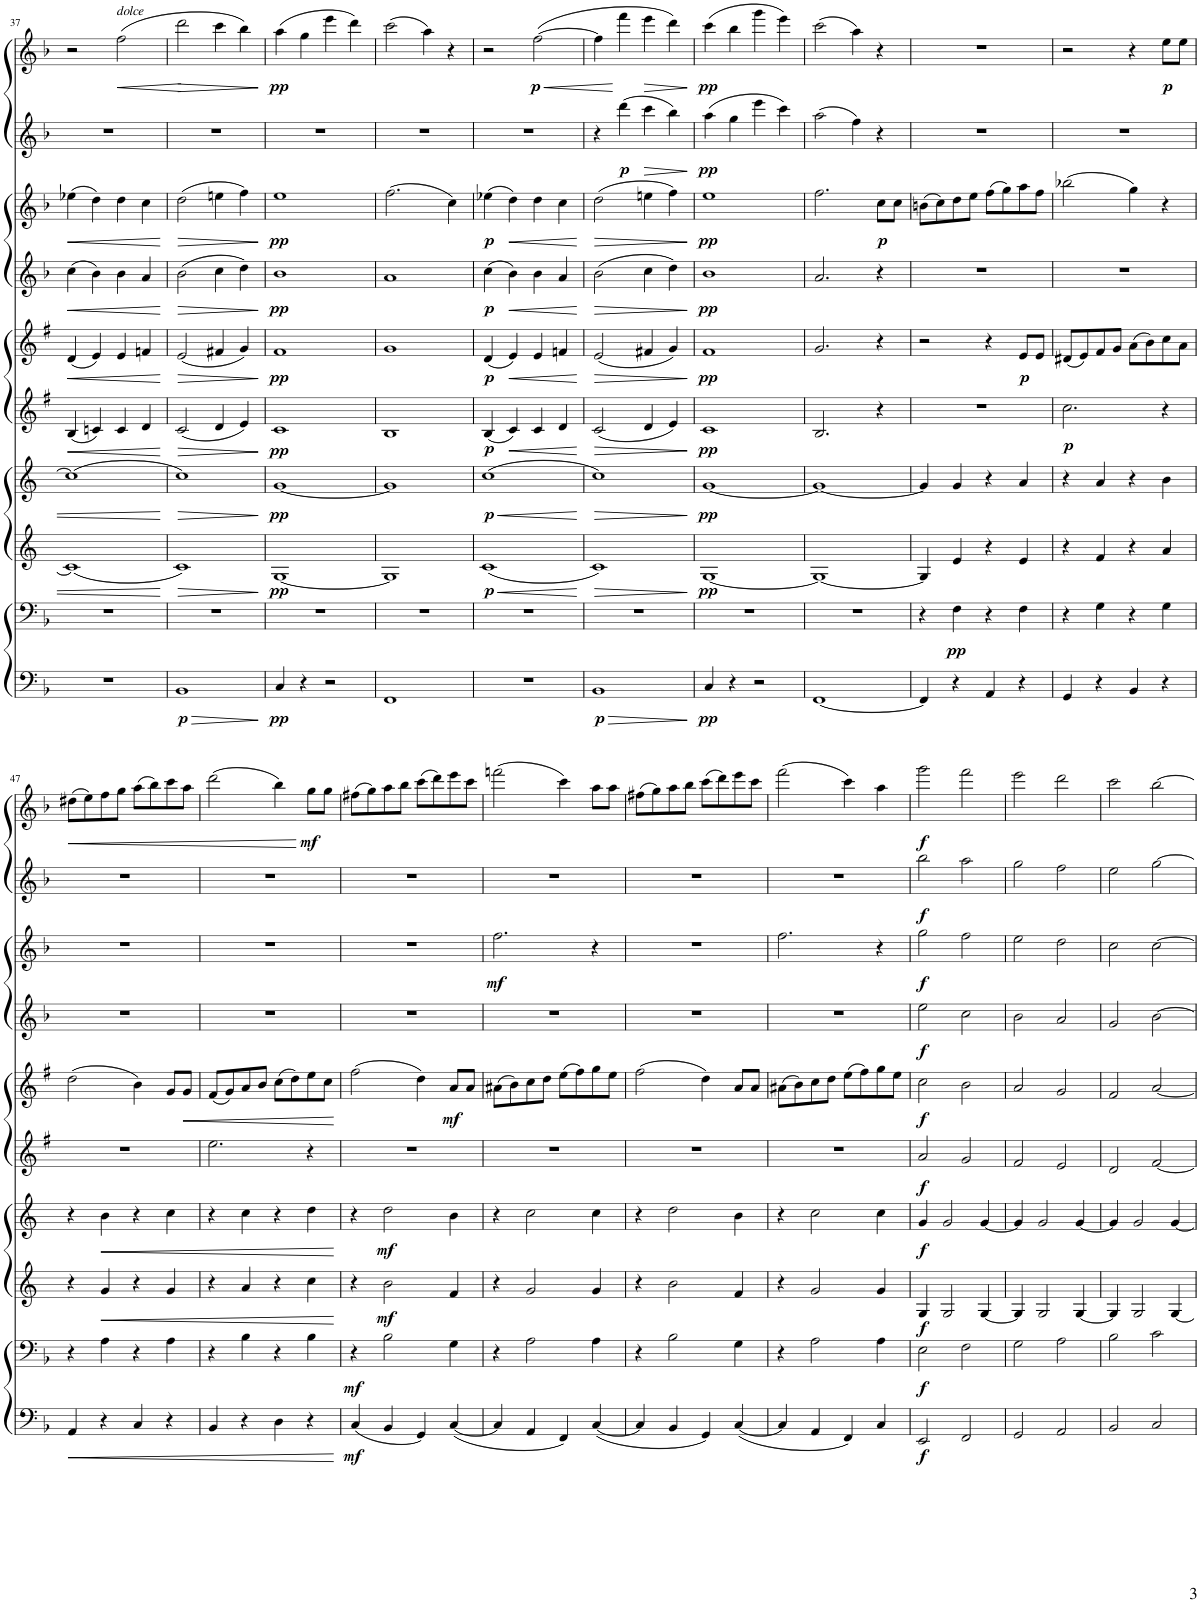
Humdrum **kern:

**kern	**dynam	**kern	**dynam	**kern	**dynam	**kern	**dynam	**kern	**dynam	**kern	**dynam	**kern	**dynam	**kern	**dynam	**kern	**dynam	**kern	**dynam
*part10	*part10	*part9	*part9	*part8	*part8	*part7	*part7	*part6	*part6	*part5	*part5	*part4	*part4	*part3	*part3	*part2	*part2	*part1	*part1
*staff10	*staff10	*staff9	*staff9	*staff8	*staff8	*staff7	*staff7	*staff6	*staff6	*staff5	*staff5	*staff4	*staff4	*staff3	*staff3	*staff2	*staff2	*staff1	*staff1
*I"Bassoon 2	*	*I"Bassoon 1	*	*I"Horn 2 in F	*	*I"Horn 1 in F	*	*I"Clarinet 2 in Bb	*	*I"Clarinet 1 in Bb	*	*I"Oboe 2	*	*I"Oboe 1	*	*I"Flute 2	*	*I"Flute 1	*
*I'Bsn	*	*I'Bsn	*	*I'Hn	*	*I'Hn	*	*I'Cl	*	*I'Cl	*	*I'Ob	*	*I'Ob	*	*I'Fl	*	*I'Fl	*
!!LO:PB:g=z
*clefF4	*	*clefF4	*	*clefG2	*	*clefG2	*	*clefG2	*	*clefG2	*	*clefG2	*	*clefG2	*	*clefG2	*	*clefG2	*
*	*	*	*	*Trd4c7	*	*Trd4c7	*	*Trd1c2	*	*Trd1c2	*	*	*	*	*	*	*	*	*
*k[b-]	*	*k[b-]	*	*k[]	*	*k[]	*	*k[f#]	*	*k[f#]	*	*k[b-]	*	*k[b-]	*	*k[b-]	*	*k[b-]	*
*M4/4	*	*M4/4	*	*M4/4	*	*M4/4	*	*M4/4	*	*M4/4	*	*M4/4	*	*M4/4	*	*M4/4	*	*M4/4	*
*met(c)	*	*met(c)	*	*met(c)	*	*met(c)	*	*met(c)	*	*met(c)	*	*met(c)	*	*met(c)	*	*met(c)	*	*met(c)	*
=37	=37	=37	=37	=37	=37	=37	=37	=37	=37	=37	=37	=37	=37	=37	=37	=37	=37	=37	=37
!	!	!	!	!	!	!	!	!	!LO:HP:b	!	!LO:HP:b	!	!LO:HP:b	!	!LO:HP:b	!	!	!	!
1r	.	1r	.	(1c]	.	(1cc]	.	(4B/	<	(4d/	<	(4cc\	<	(4ee-X\	<	1r	.	2r	.
.	.	.	.	.	.	.	.	4cn/)	.	4e/)	.	4b-\)	.	4dd\)	.	.	.	.	.
!	!	!	!	!	!	!	!	!	!	!	!	!	!	!	!	!	!	!LO:TX:a:i:t=dolce	!
!	!	!	!	!	!	!	!	!	!	!	!	!	!	!	!	!	!	!	!LO:HP:b
.	.	.	.	.	.	.	.	4c/	.	4e/	.	4b-\	.	4dd\	.	.	.	(2ff\	<
.	.	.	.	.	.	.	.	4d/	.	4fn/	.	4a/	.	4cc\	.	.	.	.	.
.	.	.	.	.	.	.	.	.	[	.	[	.	[	.	[	.	.	.	.
=38	=38	=38	=38	=38	=38	=38	=38	=38	=38	=38	=38	=38	=38	=38	=38	=38	=38	=38	=38
!	!LO:HP:b	!	!	!	!LO:HP:b	!	!LO:HP:b	!	!LO:HP:b	!	!LO:HP:b	!	!LO:HP:b	!	!LO:HP:b	!	!	!	!LO:HP:b
!	!LO:DY:n=1:b	!	!	!	!	!	!	!	!	!	!	!	!	!	!	!	!	!	!
1BB-	> p	1r	.	1c)	>	1cc)	>	(2c/	>	(2e/	>	(2b-\	>	(2dd\	>	1r	.	2ddd\	>
.	.	.	.	.	.	.	.	4d/	.	4f#X/	.	4cc\	.	4een\	.	.	.	4ccc\	[
.	.	.	.	.	.	.	.	4e/)	.	4g/)	.	4dd\)	.	4ff\)	.	.	.	4bb-\)	.
.	]	.	.	.	]	.	]	.	]	.	]	.	]	.	]	.	.	.	]
=39	=39	=39	=39	=39	=39	=39	=39	=39	=39	=39	=39	=39	=39	=39	=39	=39	=39	=39	=39
!	!LO:DY:b	!	!	!	!LO:DY:b	!	!LO:DY:b	!	!LO:DY:b	!	!LO:DY:b	!	!LO:DY:b	!	!LO:DY:b	!	!	!	!LO:DY:b
4C/	pp	1r	.	[1G	pp	[1g	pp	1c	pp	1f#	pp	1b-	pp	1ee	pp	1r	.	(4aa\	pp
4r	.	.	.	.	.	.	.	.	.	.	.	.	.	.	.	.	.	4gg\	.
2r	.	.	.	.	.	.	.	.	.	.	.	.	.	.	.	.	.	4eee\	.
.	.	.	.	.	.	.	.	.	.	.	.	.	.	.	.	.	.	4ddd\)	.
=40	=40	=40	=40	=40	=40	=40	=40	=40	=40	=40	=40	=40	=40	=40	=40	=40	=40	=40	=40
1FF	.	1r	.	1G]	.	1g]	.	1B	.	1g	.	1a	.	(2.ff\	.	1r	.	(2ccc\	.
.	.	.	.	.	.	.	.	.	.	.	.	.	.	.	.	.	.	4aa\)	.
.	.	.	.	.	.	.	.	.	.	.	.	.	.	4cc\)	.	.	.	4r	.
=41	=41	=41	=41	=41	=41	=41	=41	=41	=41	=41	=41	=41	=41	=41	=41	=41	=41	=41	=41
!	!	!	!	!	!LO:HP:b	!	!LO:HP:b	!	!	!	!	!	!	!	!	!	!	!	!
!	!	!	!	!	!LO:DY:n=1:b	!	!LO:DY:n=1:b	!	!LO:DY:b	!	!LO:DY:b	!	!LO:DY:b	!	!LO:DY:b	!	!	!	!
1r	.	1r	.	(1c	< p	(1cc	< p	(4B/	p	(4d/	p	(4cc\	p	(4ee-X\	p	1r	.	2r	.
!	!	!	!	!	!	!	!	!	!LO:HP:b	!	!LO:HP:b	!	!LO:HP:b	!	!LO:HP:b	!	!	!	!
.	.	.	.	.	.	.	.	4c/)	<	4e/)	<	4b-\)	<	4dd\)	<	.	.	.	.
!	!	!	!	!	!	!	!	!	!	!	!	!	!	!	!	!	!	!	!LO:HP:b
!	!	!	!	!	!	!	!	!	!	!	!	!	!	!	!	!	!	!	!LO:DY:n=1:b
.	.	.	.	.	.	.	.	4c/	.	4e/	.	4b-\	.	4dd\	.	.	.	([2ff\	< p
.	.	.	.	.	.	.	.	4d/	.	4fn/	.	4a/	.	4cc\	.	.	.	.	.
.	.	.	.	.	[	.	[	.	[	.	[	.	[	.	[	.	.	.	.
=42	=42	=42	=42	=42	=42	=42	=42	=42	=42	=42	=42	=42	=42	=42	=42	=42	=42	=42	=42
!	!LO:HP:b	!	!	!	!LO:HP:b	!	!LO:HP:b	!	!LO:HP:b	!	!LO:HP:b	!	!LO:HP:b	!	!LO:HP:b	!	!	!	!
!	!LO:DY:n=1:b	!	!	!	!	!	!	!	!	!	!	!	!	!	!	!	!	!	!
1BB-	> p	1r	.	1c)	>	1cc)	>	(2c/	>	(2e/	>	(2b-\	>	(2dd\	>	4r	.	4ff\]	.
!	!	!	!	!	!	!	!	!	!	!	!	!	!	!	!	!	!LO:DY:b	!	!
.	.	.	.	.	.	.	.	.	.	.	.	.	.	.	.	(4ddd\	p	4fff\	[
!	!	!	!	!	!	!	!	!	!	!	!	!	!	!	!	!	!LO:HP:b	!	!LO:HP:b
.	.	.	.	.	.	.	.	4d/	.	4f#X/	.	4cc\	.	4een\	.	4ccc\	>	4eee\	>
.	.	.	.	.	.	.	.	4e/)	.	4g/)	.	4dd\)	.	4ff\)	.	4bb-\)	.	4ddd\)	.
.	]	.	.	.	]	.	]	.	]	.	]	.	]	.	]	.	]	.	]
=43	=43	=43	=43	=43	=43	=43	=43	=43	=43	=43	=43	=43	=43	=43	=43	=43	=43	=43	=43
!	!LO:DY:b	!	!	!	!LO:DY:b	!	!LO:DY:b	!	!LO:DY:b	!	!LO:DY:b	!	!LO:DY:b	!	!LO:DY:b	!	!LO:DY:b	!	!LO:DY:b
4C/	pp	1r	.	[1G	pp	[1g	pp	1c	pp	1f#	pp	1b-	pp	1ee	pp	(4aa\	pp	(4ccc\	pp
4r	.	.	.	.	.	.	.	.	.	.	.	.	.	.	.	4gg\	.	4bb-\	.
2r	.	.	.	.	.	.	.	.	.	.	.	.	.	.	.	4eee\	.	4ggg\	.
.	.	.	.	.	.	.	.	.	.	.	.	.	.	.	.	4ccc\)	.	4eee\)	.
=44	=44	=44	=44	=44	=44	=44	=44	=44	=44	=44	=44	=44	=44	=44	=44	=44	=44	=44	=44
[1FF	.	1r	.	1G_	.	1g_	.	2.B/	.	2.g/	.	2.a/	.	2.ff\	.	(2aa\	.	(2ccc\	.
.	.	.	.	.	.	.	.	.	.	.	.	.	.	.	.	4ff\)	.	4aa\)	.
!	!	!	!	!	!	!	!	!	!	!	!	!	!	!	!LO:DY:b	!	!	!	!
.	.	.	.	.	.	.	.	4r	.	4r	.	4r	.	8cc\L	p	4r	.	4r	.
.	.	.	.	.	.	.	.	.	.	.	.	.	.	8cc\J	.	.	.	.	.
=45	=45	=45	=45	=45	=45	=45	=45	=45	=45	=45	=45	=45	=45	=45	=45	=45	=45	=45	=45
4FF/]	.	4r	.	4G/]	.	4g/]	.	1r	.	2r	.	1r	.	(8bn\L	.	1r	.	1r	.
.	.	.	.	.	.	.	.	.	.	.	.	.	.	8cc\)	.	.	.	.	.
!	!	!	!LO:DY:b	!	!	!	!	!	!	!	!	!	!	!	!	!	!	!	!
4r	.	4F\	pp	4e/	.	4g/	.	.	.	.	.	.	.	8dd\	.	.	.	.	.
.	.	.	.	.	.	.	.	.	.	.	.	.	.	8ee\J	.	.	.	.	.
4AA/	.	4r	.	4r	.	4r	.	.	.	4r	.	.	.	(8ff\L	.	.	.	.	.
.	.	.	.	.	.	.	.	.	.	.	.	.	.	8gg\)	.	.	.	.	.
!	!	!	!	!	!	!	!	!	!	!	!LO:DY:b	!	!	!	!	!	!	!	!
4r	.	4F\	.	4e/	.	4a/	.	.	.	8e/L	p	.	.	8aa\	.	.	.	.	.
.	.	.	.	.	.	.	.	.	.	8e/J	.	.	.	8ff\J	.	.	.	.	.
=46	=46	=46	=46	=46	=46	=46	=46	=46	=46	=46	=46	=46	=46	=46	=46	=46	=46	=46	=46
!	!	!	!	!	!	!	!	!	!LO:DY:b	!	!	!	!	!	!	!	!	!	!
4GG/	.	4r	.	4r	.	4r	.	2.cc\	p	(8d#X/L	.	1r	.	(2bb-X\	.	1r	.	2r	.
.	.	.	.	.	.	.	.	.	.	8e/)	.	.	.	.	.	.	.	.	.
4r	.	4G\	.	4f/	.	4a/	.	.	.	8f#/	.	.	.	.	.	.	.	.	.
.	.	.	.	.	.	.	.	.	.	8g/J	.	.	.	.	.	.	.	.	.
4BB-/	.	4r	.	4r	.	4r	.	.	.	(8a\L	.	.	.	4gg\)	.	.	.	4r	.
.	.	.	.	.	.	.	.	.	.	8b\)	.	.	.	.	.	.	.	.	.
!	!	!	!	!	!	!	!	!	!	!	!	!	!	!	!	!	!	!	!LO:DY:b
4r	.	4G\	.	4a/	.	4b\	.	4r	.	8cc\	.	.	.	4r	.	.	.	8ee\L	p
.	.	.	.	.	.	.	.	.	.	8a\J	.	.	.	.	.	.	.	8ee\J	.
!!LO:LB:g=z
=47	=47	=47	=47	=47	=47	=47	=47	=47	=47	=47	=47	=47	=47	=47	=47	=47	=47	=47	=47
!	!LO:HP:b	!	!	!	!	!	!	!	!	!	!	!	!	!	!	!	!	!	!LO:HP:b
4AA/	<	4r	.	4r	.	4r	.	1r	.	(2dd\	.	1r	.	1r	.	1r	.	(8dd#X\L	<
.	.	.	.	.	.	.	.	.	.	.	.	.	.	.	.	.	.	8ee\)	.
!	!	!	!	!	!LO:HP:b	!	!LO:HP:b	!	!	!	!	!	!	!	!	!	!	!	!
4r	.	4A\	.	4g/	<	4b\	<	.	.	.	.	.	.	.	.	.	.	8ff\	.
.	.	.	.	.	.	.	.	.	.	.	.	.	.	.	.	.	.	8gg\J	.
4C/	.	4r	.	4r	.	4r	.	.	.	4b\)	.	.	.	.	.	.	.	(8aa\L	.
.	.	.	.	.	.	.	.	.	.	.	.	.	.	.	.	.	.	8bb-\)	.
4r	.	4A\	.	4g/	.	4cc\	.	.	.	8g/L	.	.	.	.	.	.	.	8ccc\	.
!	!	!	!	!	!	!	!	!	!	!	!LO:HP:b	!	!	!	!	!	!	!	!
.	.	.	.	.	.	.	.	.	.	8g/J	<	.	.	.	.	.	.	8aa\J	.
=48	=48	=48	=48	=48	=48	=48	=48	=48	=48	=48	=48	=48	=48	=48	=48	=48	=48	=48	=48
4BB-/	.	4r	.	4r	.	4r	.	2.ee\	.	(8f#/L	.	1r	.	1r	.	1r	.	(2ddd\	.
.	.	.	.	.	.	.	.	.	.	8g/)	.	.	.	.	.	.	.	.	.
4r	.	4B-\	.	4a/	.	4cc\	.	.	.	8a/	.	.	.	.	.	.	.	.	.
.	.	.	.	.	.	.	.	.	.	8b/J	.	.	.	.	.	.	.	.	.
4D\	.	4r	.	4r	.	4r	.	.	.	(8cc\L	.	.	.	.	.	.	.	4bb-\)	.
.	.	.	.	.	.	.	.	.	.	8dd\)	.	.	.	.	.	.	.	.	.
!	!	!	!	!	!	!	!	!	!	!	!	!	!	!	!	!	!	!	!LO:DY:n=1:b
4r	.	4B-\	.	4cc\	.	4dd\	.	4r	.	8ee\	.	.	.	.	.	.	.	8gg\L	[ mf
.	.	.	.	.	.	.	.	.	.	8cc\J	.	.	.	.	.	.	.	8gg\J	.
.	[	.	.	.	[	.	[	.	.	.	[	.	.	.	.	.	.	.	.
=49	=49	=49	=49	=49	=49	=49	=49	=49	=49	=49	=49	=49	=49	=49	=49	=49	=49	=49	=49
!	!LO:DY:b	!	!LO:DY:b	!	!	!	!	!	!	!	!	!	!	!	!	!	!	!	!
(4C/	mf	4r	mf	4r	.	4r	.	1r	.	(2ff#\	.	1r	.	1r	.	1r	.	(8ff#X\L	.
.	.	.	.	.	.	.	.	.	.	.	.	.	.	.	.	.	.	8gg\)	.
!	!	!	!	!	!LO:DY:b	!	!LO:DY:b	!	!	!	!	!	!	!	!	!	!	!	!
4BB-/	.	2B-\	.	2b\	mf	2dd\	mf	.	.	.	.	.	.	.	.	.	.	8aa\	.
.	.	.	.	.	.	.	.	.	.	.	.	.	.	.	.	.	.	8bb-\J	.
4GG/)	.	.	.	.	.	.	.	.	.	4dd\)	.	.	.	.	.	.	.	(8ccc\L	.
.	.	.	.	.	.	.	.	.	.	.	.	.	.	.	.	.	.	8ddd\)	.
!	!	!	!	!	!	!	!	!	!	!	!LO:DY:b	!	!	!	!	!	!	!	!
([4C/	.	4G\	.	4f/	.	4b\	.	.	.	8a/L	mf	.	.	.	.	.	.	8eee\	.
.	.	.	.	.	.	.	.	.	.	8a/J	.	.	.	.	.	.	.	8ccc\J	.
=50	=50	=50	=50	=50	=50	=50	=50	=50	=50	=50	=50	=50	=50	=50	=50	=50	=50	=50	=50
!	!	!	!	!	!	!	!	!	!	!	!	!	!	!	!LO:DY:b	!	!	!	!
4C/]	.	4r	.	4r	.	4r	.	1r	.	(8a#X\L	.	1r	.	2.ff\	mf	1r	.	(2fffn\	.
.	.	.	.	.	.	.	.	.	.	8b\)	.	.	.	.	.	.	.	.	.
4AA/	.	2A\	.	2g/	.	2cc\	.	.	.	8cc\	.	.	.	.	.	.	.	.	.
.	.	.	.	.	.	.	.	.	.	8dd\J	.	.	.	.	.	.	.	.	.
4FF/)	.	.	.	.	.	.	.	.	.	(8ee\L	.	.	.	.	.	.	.	4ccc\)	.
.	.	.	.	.	.	.	.	.	.	8ff#\)	.	.	.	.	.	.	.	.	.
([4C/	.	4A\	.	4g/	.	4cc\	.	.	.	8gg\	.	.	.	4r	.	.	.	8aa\L	.
.	.	.	.	.	.	.	.	.	.	8ee\J	.	.	.	.	.	.	.	8aa\J	.
=51	=51	=51	=51	=51	=51	=51	=51	=51	=51	=51	=51	=51	=51	=51	=51	=51	=51	=51	=51
4C/]	.	4r	.	4r	.	4r	.	1r	.	(2ff#\	.	1r	.	1r	.	1r	.	(8ff#X\L	.
.	.	.	.	.	.	.	.	.	.	.	.	.	.	.	.	.	.	8gg\)	.
4BB-/	.	2B-\	.	2b\	.	2dd\	.	.	.	.	.	.	.	.	.	.	.	8aa\	.
.	.	.	.	.	.	.	.	.	.	.	.	.	.	.	.	.	.	8bb-\J	.
4GG/)	.	.	.	.	.	.	.	.	.	4dd\)	.	.	.	.	.	.	.	(8ccc\L	.
.	.	.	.	.	.	.	.	.	.	.	.	.	.	.	.	.	.	8ddd\)	.
([4C/	.	4G\	.	4f/	.	4b\	.	.	.	8a/L	.	.	.	.	.	.	.	8eee\	.
.	.	.	.	.	.	.	.	.	.	8a/J	.	.	.	.	.	.	.	8ccc\J	.
=52	=52	=52	=52	=52	=52	=52	=52	=52	=52	=52	=52	=52	=52	=52	=52	=52	=52	=52	=52
4C/]	.	4r	.	4r	.	4r	.	1r	.	(8a#X\L	.	1r	.	2.ff\	.	1r	.	(2fff\	.
.	.	.	.	.	.	.	.	.	.	8b\)	.	.	.	.	.	.	.	.	.
4AA/	.	2A\	.	2g/	.	2cc\	.	.	.	8cc\	.	.	.	.	.	.	.	.	.
.	.	.	.	.	.	.	.	.	.	8dd\J	.	.	.	.	.	.	.	.	.
4FF/)	.	.	.	.	.	.	.	.	.	(8ee\L	.	.	.	.	.	.	.	4ccc\)	.
.	.	.	.	.	.	.	.	.	.	8ff#\)	.	.	.	.	.	.	.	.	.
4C/	.	4A\	.	4g/	.	4cc\	.	.	.	8gg\	.	.	.	4r	.	.	.	4aa\	.
.	.	.	.	.	.	.	.	.	.	8ee\J	.	.	.	.	.	.	.	.	.
=53	=53	=53	=53	=53	=53	=53	=53	=53	=53	=53	=53	=53	=53	=53	=53	=53	=53	=53	=53
!	!LO:DY:b	!	!LO:DY:b	!	!LO:DY:b	!	!LO:DY:b	!	!LO:DY:b	!	!LO:DY:b	!	!LO:DY:b	!	!LO:DY:b	!	!LO:DY:b	!	!LO:DY:b
2EE/	f	2E\	f	4G/	f	4g/	f	2a/	f	2cc\	f	2ee\	f	2gg\	f	2bb-\	f	2ggg\	f
.	.	.	.	2G/	.	2g/	.	.	.	.	.	.	.	.	.	.	.	.	.
2FF/	.	2F\	.	.	.	.	.	2g/	.	2b\	.	2cc\	.	2ff\	.	2aa\	.	2fff\	.
.	.	.	.	[4G/	.	[4g/	.	.	.	.	.	.	.	.	.	.	.	.	.
=54	=54	=54	=54	=54	=54	=54	=54	=54	=54	=54	=54	=54	=54	=54	=54	=54	=54	=54	=54
2GG/	.	2G\	.	4G/]	.	4g/]	.	2f#/	.	2a/	.	2b-\	.	2ee\	.	2gg\	.	2eee\	.
.	.	.	.	2G/	.	2g/	.	.	.	.	.	.	.	.	.	.	.	.	.
2AA/	.	2A\	.	.	.	.	.	2e/	.	2g/	.	2a/	.	2dd\	.	2ff\	.	2ddd\	.
.	.	.	.	[4G/	.	[4g/	.	.	.	.	.	.	.	.	.	.	.	.	.
=55	=55	=55	=55	=55	=55	=55	=55	=55	=55	=55	=55	=55	=55	=55	=55	=55	=55	=55	=55
2BB-/	.	2B-\	.	4G/]	.	4g/]	.	2d/	.	2f#/	.	2g/	.	2cc\	.	2ee\	.	2ccc\	.
.	.	.	.	2G/	.	2g/	.	.	.	.	.	.	.	.	.	.	.	.	.
2C/	.	2c\	.	.	.	.	.	[2f#/	.	[2a/	.	[2b-\	.	[2cc\	.	[2gg\	.	[2bb-\	.
.	.	.	.	[4G/	.	[4g/	.	.	.	.	.	.	.	.	.	.	.	.	.
=	=	=	=	=	=	=	=	=	=	=	=	=	=	=	=	=	=	=	=
*-	*-	*-	*-	*-	*-	*-	*-	*-	*-	*-	*-	*-	*-	*-	*-	*-	*-	*-	*-
